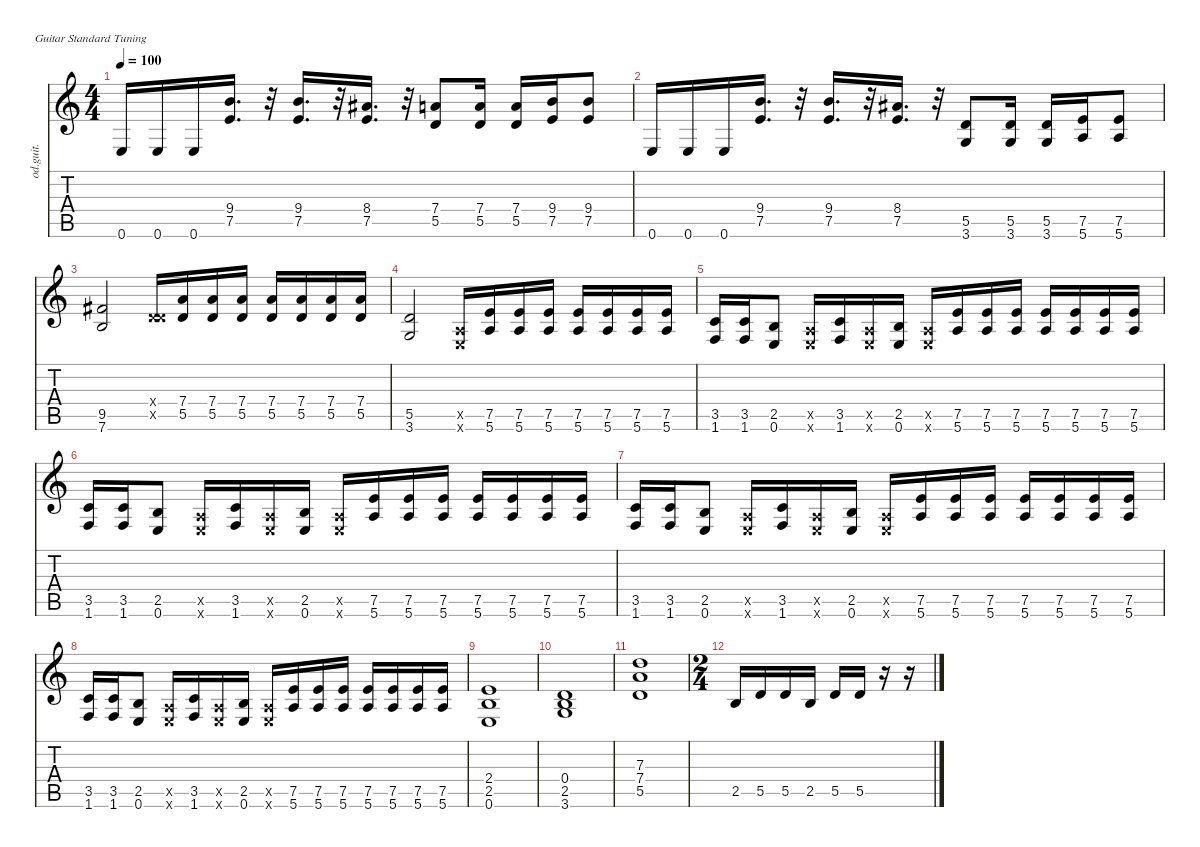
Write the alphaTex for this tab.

\defaultSystemsLayout 4
\hideDynamics
\bracketExtendMode nobrackets
\otherSystemsTrackNameOrientation horizontal
\track ("Overdriven Guitar" "od.guit.") {instrument overdrivenguitar}
\staff {score tabs}
\tuning (E4 B3 G3 D3 A2 E2)
\ts (4 4)
\tempo 100
\clef g2
\ks c
0.6.16{dy mf beam Up} 0.6.16{beam Up} 0.6.16{beam Up} (7.5 9.4).16{d beam Up} r.32{beam Up} (7.5 9.4).16{d beam Up} r.32{beam Up} (7.5 8.4{acc #}).16{d beam Up} r.32{beam Up} (5.5 7.4).8{beam Up} (5.5 7.4).16{beam Up} (5.5 7.4).16{beam Up} (7.5 9.4).16{beam Up} (7.5 9.4).8{beam Up} |
0.6.16{beam Up} 0.6.16{beam Up} 0.6.16{beam Up} (7.5 9.4).16{d beam Up} r.32{beam Up} (7.5 9.4).16{d beam Up} r.32{beam Up} (7.5 8.4{acc #}).16{d beam Up} r.32{beam Up} (5.5 3.6).8{beam Up} (5.5 3.6).16{beam Up} (5.5 3.6).16{beam Up} (7.5 5.6).16{beam Up} (7.5 5.6).8{beam Up} |
(7.6 9.5{acc #}).2{beam Up} (5.5{x} 0.4{x}).16{beam Up} (5.5 7.4).16{beam Up} (5.5 7.4).16{beam Up} (5.5 7.4).16{beam Up} (5.5 7.4).16{beam Up} (5.5 7.4).16{beam Up} (5.5 7.4).16{beam Up} (5.5 7.4).16{beam Up} |
(3.6 5.5).2{beam Up} (0.6{x} 0.5{x}).16{beam Up} (5.6 7.5).16{beam Up} (5.6 7.5).16{beam Up} (5.6 7.5).16{beam Up} (5.6 7.5).16{beam Up} (5.6 7.5).16{beam Up} (5.6 7.5).16{beam Up} (5.6 7.5).16{beam Up} |
(1.6 3.5).16{beam Up} (1.6 3.5).16{beam Up} (0.6 2.5).8{beam Up} (0.6{x} 0.5{x}).16{beam Up} (1.6 3.5).16{beam Up} (0.6{x} 0.5{x}).16{beam Up} (0.6 2.5).16{beam Up} (0.6{x} 0.5{x}).16{beam Up} (5.6 7.5).16{beam Up} (5.6 7.5).16{beam Up} (5.6 7.5).16{beam Up} (5.6 7.5).16{beam Up} (5.6 7.5).16{beam Up} (5.6 7.5).16{beam Up} (5.6 7.5).16{beam Up} |
(1.6 3.5).16{beam Up} (1.6 3.5).16{beam Up} (0.6 2.5).8{beam Up} (0.6{x} 0.5{x}).16{beam Up} (1.6 3.5).16{beam Up} (0.6{x} 0.5{x}).16{beam Up} (0.6 2.5).16{beam Up} (0.6{x} 0.5{x}).16{beam Up} (5.6 7.5).16{beam Up} (5.6 7.5).16{beam Up} (5.6 7.5).16{beam Up} (5.6 7.5).16{beam Up} (5.6 7.5).16{beam Up} (5.6 7.5).16{beam Up} (5.6 7.5).16{beam Up} |
(1.6 3.5).16{beam Up} (1.6 3.5).16{beam Up} (0.6 2.5).8{beam Up} (0.6{x} 0.5{x}).16{beam Up} (1.6 3.5).16{beam Up} (0.6{x} 0.5{x}).16{beam Up} (0.6 2.5).16{beam Up} (0.6{x} 0.5{x}).16{beam Up} (5.6 7.5).16{beam Up} (5.6 7.5).16{beam Up} (5.6 7.5).16{beam Up} (5.6 7.5).16{beam Up} (5.6 7.5).16{beam Up} (5.6 7.5).16{beam Up} (5.6 7.5).16{beam Up} |
(1.6 3.5).16{beam Up} (1.6 3.5).16{beam Up} (0.6 2.5).8{beam Up} (0.6{x} 0.5{x}).16{beam Up} (1.6 3.5).16{beam Up} (0.6{x} 0.5{x}).16{beam Up} (0.6 2.5).16{beam Up} (0.6{x} 0.5{x}).16{beam Up} (5.6 7.5).16{beam Up} (5.6 7.5).16{beam Up} (5.6 7.5).16{beam Up} (5.6 7.5).16{beam Up} (5.6 7.5).16{beam Up} (5.6 7.5).16{beam Up} (5.6 7.5).16{beam Up} |
(0.6 2.5 2.4).1{beam Up} |
(3.6 2.5 0.4).1{beam Up} |
(5.5 7.4 7.3).1{beam Up} |
\ts (2 4)
\beaming (8 2 2)
2.5.16{beam Up} 5.5.16{beam Up} 5.5.16{beam Up} 2.5.16{beam Up} 5.5.16{beam Up} 5.5.16{beam Up} r.16{beam Up} r.16{beam Up}
